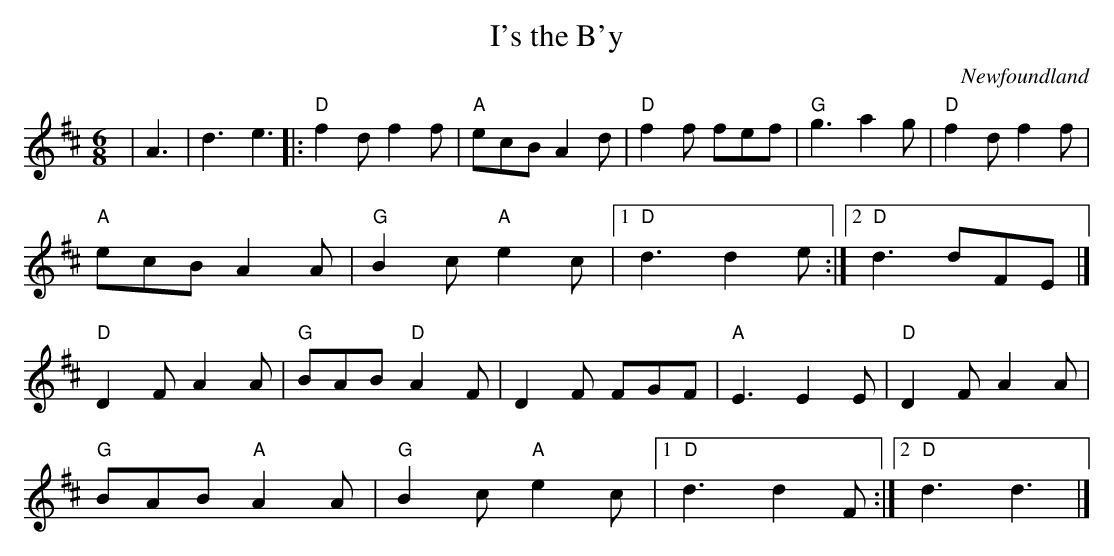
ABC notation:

X:1
T:I's the B'y
C:Newfoundland
M:6/8
L:1/8
K:D
|A3| d3 e3|:"D" f2 d f2 f|"A"ecB A2 d|"D"f2 f fef|"G"g3 a2 g|"D"f2 d f2 f|
"A"ecB A2 A| "G"B2 c"A"e2 c|[1 "D" d3 d2 e:|[2"D"d3 dFE |]
"D"D2 F A2 A|"G"BAB"D"A2 F|D2 F FGF|"A"E3 E2 E|"D"D2 F A2 A|
"G"BAB"A"A2 A|"G"B2 c"A" e2 c|[1"D"d3 d2 F:|[2"D" d3 d3|]
